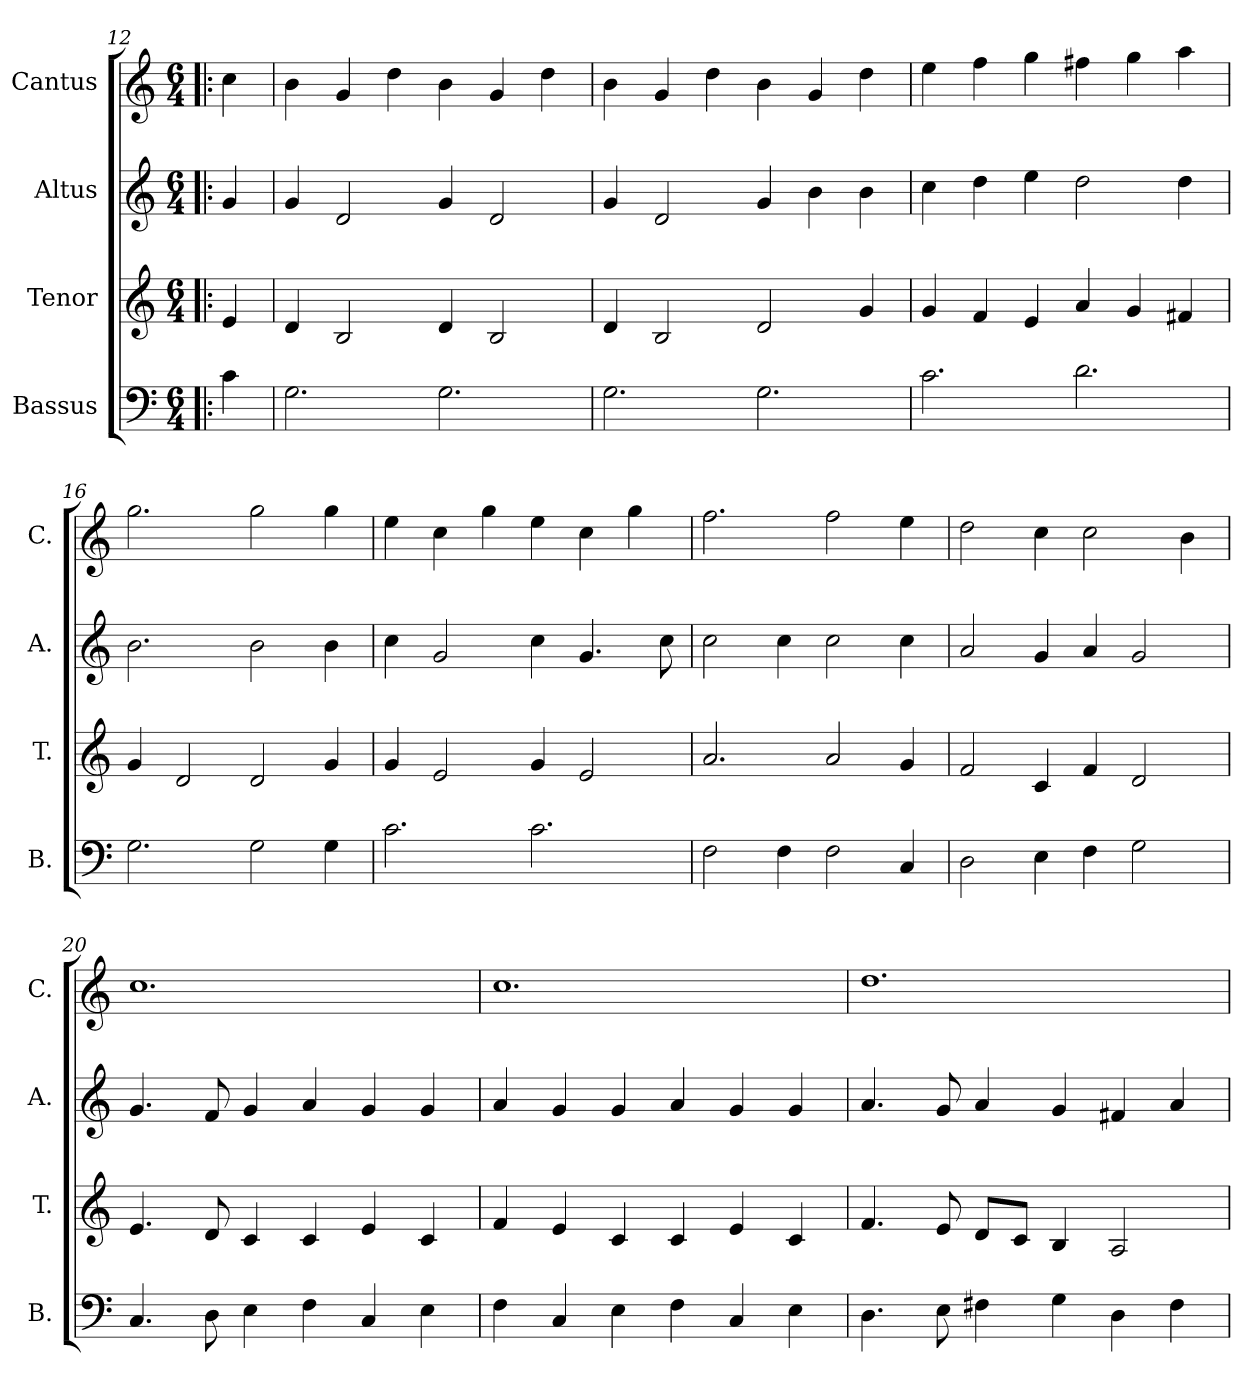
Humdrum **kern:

**kern	**kern	**kern	**kern
*part4	*part3	*part2	*part1
*staff4	*staff3	*staff2	*staff1
*I"Bassus	*I"Tenor	*I"Altus	*I"Cantus
*I'B.	*I'T.	*I'A.	*I'C.
*clefF4	*clefG2	*clefG2	*clefG2
*k[]	*k[]	*k[]	*k[]
*M6/4	*M6/4	*M6/4	*M6/4
=12!|:	=12!|:	=12!|:	=12!|:
4c\	4e/	4g/	4cc\
=13	=13	=13	=13
2.G\	4d/	4g/	4b\
.	2B/	2d/	4g/
.	.	.	4dd\
2.G\	4d/	4g/	4b\
.	2B/	2d/	4g/
.	.	.	4dd\
=14	=14	=14	=14
2.G\	4d/	4g/	4b\
.	2B/	2d/	4g/
.	.	.	4dd\
2.G\	2d/	4g/	4b\
.	.	4b\	4g/
.	4g/	4b\	4dd\
=15	=15	=15	=15
2.c\	4g/	4cc\	4ee\
.	4f/	4dd\	4ff\
.	4e/	4ee\	4gg\
2.d\	4a/	2dd\	4ff#X\
.	4g/	.	4gg\
.	4f#X/	4dd\	4aa\
=16	=16	=16	=16
2.G\	4g/	2.b\	2.gg\
.	2d/	.	.
2G\	2d/	2b\	2gg\
4G\	4g/	4b\	4gg\
=17	=17	=17	=17
2.c\	4g/	4cc\	4ee\
.	2e/	2g/	4cc\
.	.	.	4gg\
2.c\	4g/	4cc\	4ee\
.	2e/	4.g/	4cc\
.	.	.	4gg\
.	.	8cc\	.
=18	=18	=18	=18
2F\	2.a/	2cc\	2.ff\
4F\	.	4cc\	.
2F\	2a/	2cc\	2ff\
4C/	4g/	4cc\	4ee\
!!LO:LB:g=z
=19	=19	=19	=19
2D\	2f/	2a/	2dd\
4E\	4c/	4g/	4cc\
4F\	4f/	4a/	2cc\
2G\	2d/	2g/	.
.	.	.	4b\
=20	=20	=20	=20
4.C/	4.e/	4.g/	1.cc
8D\	8d/	8f/	.
4E\	4c/	4g/	.
4F\	4c/	4a/	.
4C/	4e/	4g/	.
4E\	4c/	4g/	.
=21	=21	=21	=21
4F\	4f/	4a/	1.cc
4C/	4e/	4g/	.
4E\	4c/	4g/	.
4F\	4c/	4a/	.
4C/	4e/	4g/	.
4E\	4c/	4g/	.
=22	=22	=22	=22
4.D\	4.f/	4.a/	1.dd
8E\	8e/	8g/	.
4F#X\	8d/L	4a/	.
.	8c/J	.	.
4G\	4B/	4g/	.
4D\	2A/	4f#X/	.
4F#\	.	4a/	.
=	=	=	=
*-	*-	*-	*-
